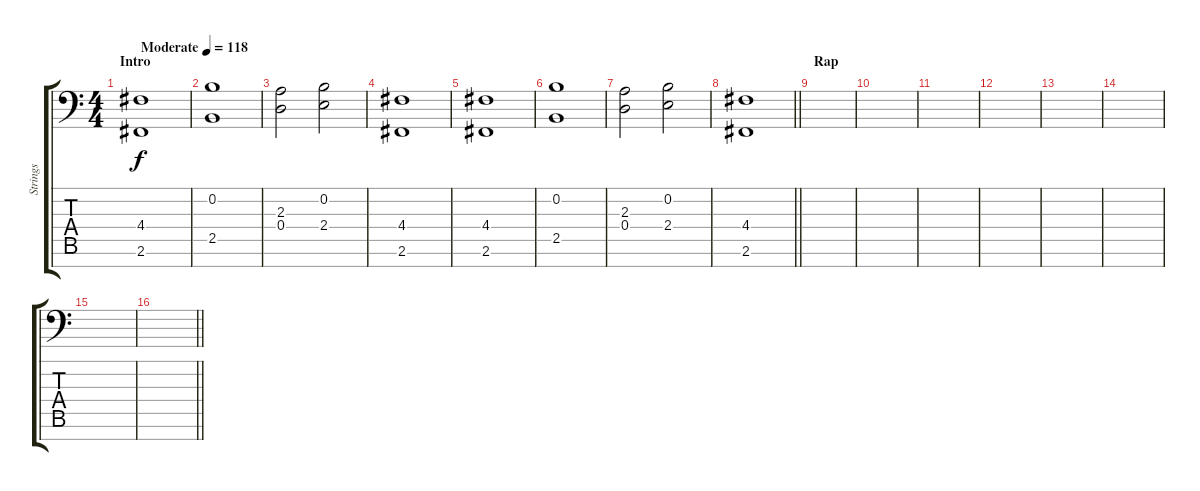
\track ("Strings" "Strings") {instrument stringensemble1}
\staff {score tabs}
\tuning (E4 B3 G3 D3 A2 E2 C-1) {hide}
\ts (4 4)
\section ("" "Intro")
\tempo (118 "Moderate")
\clef f4
\ks c
(4.4 2.6).1{dy f instrument stringensemble1} |
(0.2 2.5).1 |
(2.3 0.4).2 (0.2 2.4).2 |
(4.4 2.6).1 |
(4.4 2.6).1 |
(0.2 2.5).1 |
(2.3 0.4).2 (0.2 2.4).2 |
\barLineRight lightlight
(4.4 2.6).1 |
\section ("" "Rap")
|
|
|
|
|
|
|
\barLineRight lightlight
